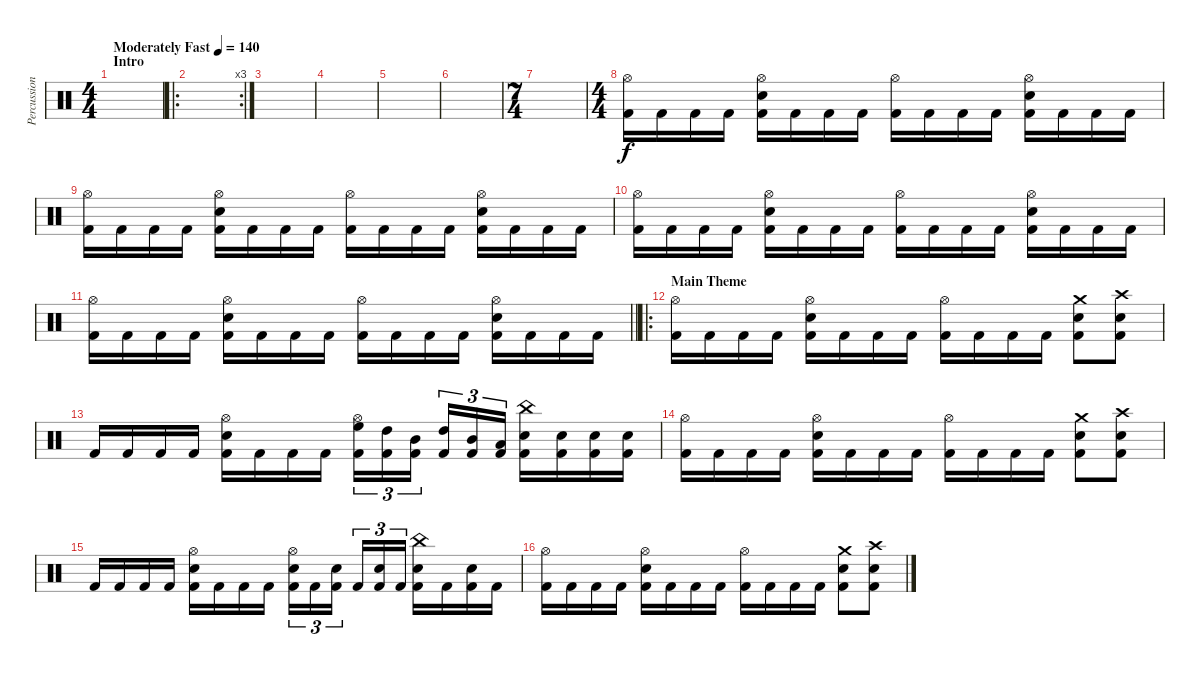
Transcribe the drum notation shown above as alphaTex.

\track ("Percussion" "Percussion") {instrument percussion}
\staff {score}
\articulation defaults
\ts (4 4)
\section ("" "Intro")
\tempo (140 "Moderately Fast")
\clef neutral
\ks c
|
\ro
\rc 3
|
|
|
|
|
\ts (7 4)
|
\ts (4 4)
("Hi-Hat (open)" "Kick (hit) 2").16 "Kick (hit) 2".16 "Kick (hit) 2".16 "Kick (hit) 2".16 ("Hi-Hat (open)" "Snare (hit) 2" "Kick (hit) 2").16 "Kick (hit) 2".16 "Kick (hit) 2".16 "Kick (hit) 2".16 ("Hi-Hat (open)" "Kick (hit) 2").16 "Kick (hit) 2".16 "Kick (hit) 2".16 "Kick (hit) 2".16 ("Hi-Hat (open)" "Snare (hit) 2" "Kick (hit) 2").16 "Kick (hit) 2".16 "Kick (hit) 2".16 "Kick (hit) 2".16 |
("Hi-Hat (open)" "Kick (hit) 2").16 "Kick (hit) 2".16 "Kick (hit) 2".16 "Kick (hit) 2".16 ("Hi-Hat (open)" "Snare (hit) 2" "Kick (hit) 2").16 "Kick (hit) 2".16 "Kick (hit) 2".16 "Kick (hit) 2".16 ("Hi-Hat (open)" "Kick (hit) 2").16 "Kick (hit) 2".16 "Kick (hit) 2".16 "Kick (hit) 2".16 ("Hi-Hat (open)" "Snare (hit) 2" "Kick (hit) 2").16 "Kick (hit) 2".16 "Kick (hit) 2".16 "Kick (hit) 2".16 |
("Hi-Hat (open)" "Kick (hit) 2").16 "Kick (hit) 2".16 "Kick (hit) 2".16 "Kick (hit) 2".16 ("Hi-Hat (open)" "Snare (hit) 2" "Kick (hit) 2").16 "Kick (hit) 2".16 "Kick (hit) 2".16 "Kick (hit) 2".16 ("Hi-Hat (open)" "Kick (hit) 2").16 "Kick (hit) 2".16 "Kick (hit) 2".16 "Kick (hit) 2".16 ("Hi-Hat (open)" "Snare (hit) 2" "Kick (hit) 2").16 "Kick (hit) 2".16 "Kick (hit) 2".16 "Kick (hit) 2".16 |
\barLineRight lightlight
("Hi-Hat (open)" "Kick (hit) 2").16 "Kick (hit) 2".16 "Kick (hit) 2".16 "Kick (hit) 2".16 ("Hi-Hat (open)" "Snare (hit) 2" "Kick (hit) 2").16 "Kick (hit) 2".16 "Kick (hit) 2".16 "Kick (hit) 2".16 ("Hi-Hat (open)" "Kick (hit) 2").16 "Kick (hit) 2".16 "Kick (hit) 2".16 "Kick (hit) 2".16 ("Hi-Hat (open)" "Snare (hit) 2" "Kick (hit) 2").16 "Kick (hit) 2".16 "Kick (hit) 2".16 "Kick (hit) 2".16 |
\ro
\section ("" "Main Theme")
("Hi-Hat (open)" "Kick (hit) 2").16 "Kick (hit) 2".16 "Kick (hit) 2".16 "Kick (hit) 2".16 ("Hi-Hat (open)" "Snare (hit) 2" "Kick (hit) 2").16 "Kick (hit) 2".16 "Kick (hit) 2".16 "Kick (hit) 2".16 ("Hi-Hat (open)" "Kick (hit) 2").16 "Kick (hit) 2".16 "Kick (hit) 2".16 "Kick (hit) 2".16 ("Crash medium (hit)" "Snare (hit) 2" "Kick (hit) 2").8 ("Crash high (hit)" "Electric Snare (hit)" "Kick (hit) 2").8 |
"Kick (hit) 2".16 "Kick (hit) 2".16 "Kick (hit) 2".16 "Kick (hit) 2".16 ("Hi-Hat (open)" "Snare (hit) 2" "Kick (hit) 2").16 "Kick (hit) 2".16 "Kick (hit) 2".16 "Kick (hit) 2".16 ("Hi-Hat (open)" "High Floor Tom (hit)" "Kick (hit) 2").16{tu (3 2)} ("High Tom (hit)" "Kick (hit) 2").16{tu (3 2)} ("Mid Tom (hit)" "Kick (hit) 2").16{tu (3 2) beam splitsecondary} ("High Tom (hit)" "Kick (hit) 2").16{tu (3 2)} ("Mid Tom (hit)" "Kick (hit) 2").16{tu (3 2)} ("Low Tom (hit)" "Kick (hit) 2").16{tu (3 2)} ("China (hit)" "Snare (hit) 2" "Kick (hit) 2").16 ("Snare (hit) 2" "Kick (hit) 2").16 ("Snare (hit) 2" "Kick (hit) 2").16 ("Snare (hit) 2" "Kick (hit) 2").16 |
("Hi-Hat (open)" "Kick (hit) 2").16 "Kick (hit) 2".16 "Kick (hit) 2".16 "Kick (hit) 2".16 ("Hi-Hat (open)" "Snare (hit) 2" "Kick (hit) 2").16 "Kick (hit) 2".16 "Kick (hit) 2".16 "Kick (hit) 2".16 ("Hi-Hat (open)" "Kick (hit) 2").16 "Kick (hit) 2".16 "Kick (hit) 2".16 "Kick (hit) 2".16 ("Crash medium (hit)" "Snare (hit) 2" "Kick (hit) 2").8 ("Crash high (hit)" "Electric Snare (hit)" "Kick (hit) 2").8 |
"Kick (hit) 2".16 "Kick (hit) 2".16 "Kick (hit) 2".16 "Kick (hit) 2".16 ("Hi-Hat (open)" "Snare (hit) 2" "Kick (hit) 2").16 "Kick (hit) 2".16 "Kick (hit) 2".16 "Kick (hit) 2".16 ("Hi-Hat (open)" "Snare (hit) 2" "Kick (hit) 2").16{tu (3 2)} "Kick (hit) 2".16{tu (3 2)} ("Snare (hit) 2" "Kick (hit) 2").16{tu (3 2) beam splitsecondary} "Kick (hit) 2".16{tu (3 2)} ("Snare (hit) 2" "Kick (hit) 2").16{tu (3 2)} "Kick (hit) 2".16{tu (3 2)} ("China (hit)" "Snare (hit) 2" "Kick (hit) 2").16 "Kick (hit) 2".16 ("Snare (hit) 2" "Kick (hit) 2").16 "Kick (hit) 2".16 |
("Hi-Hat (open)" "Kick (hit) 2").16 "Kick (hit) 2".16 "Kick (hit) 2".16 "Kick (hit) 2".16 ("Hi-Hat (open)" "Snare (hit) 2" "Kick (hit) 2").16 "Kick (hit) 2".16 "Kick (hit) 2".16 "Kick (hit) 2".16 ("Hi-Hat (open)" "Kick (hit) 2").16 "Kick (hit) 2".16 "Kick (hit) 2".16 "Kick (hit) 2".16 ("Crash medium (hit)" "Snare (hit) 2" "Kick (hit) 2").8 ("Crash high (hit)" "Electric Snare (hit)" "Kick (hit) 2").8
